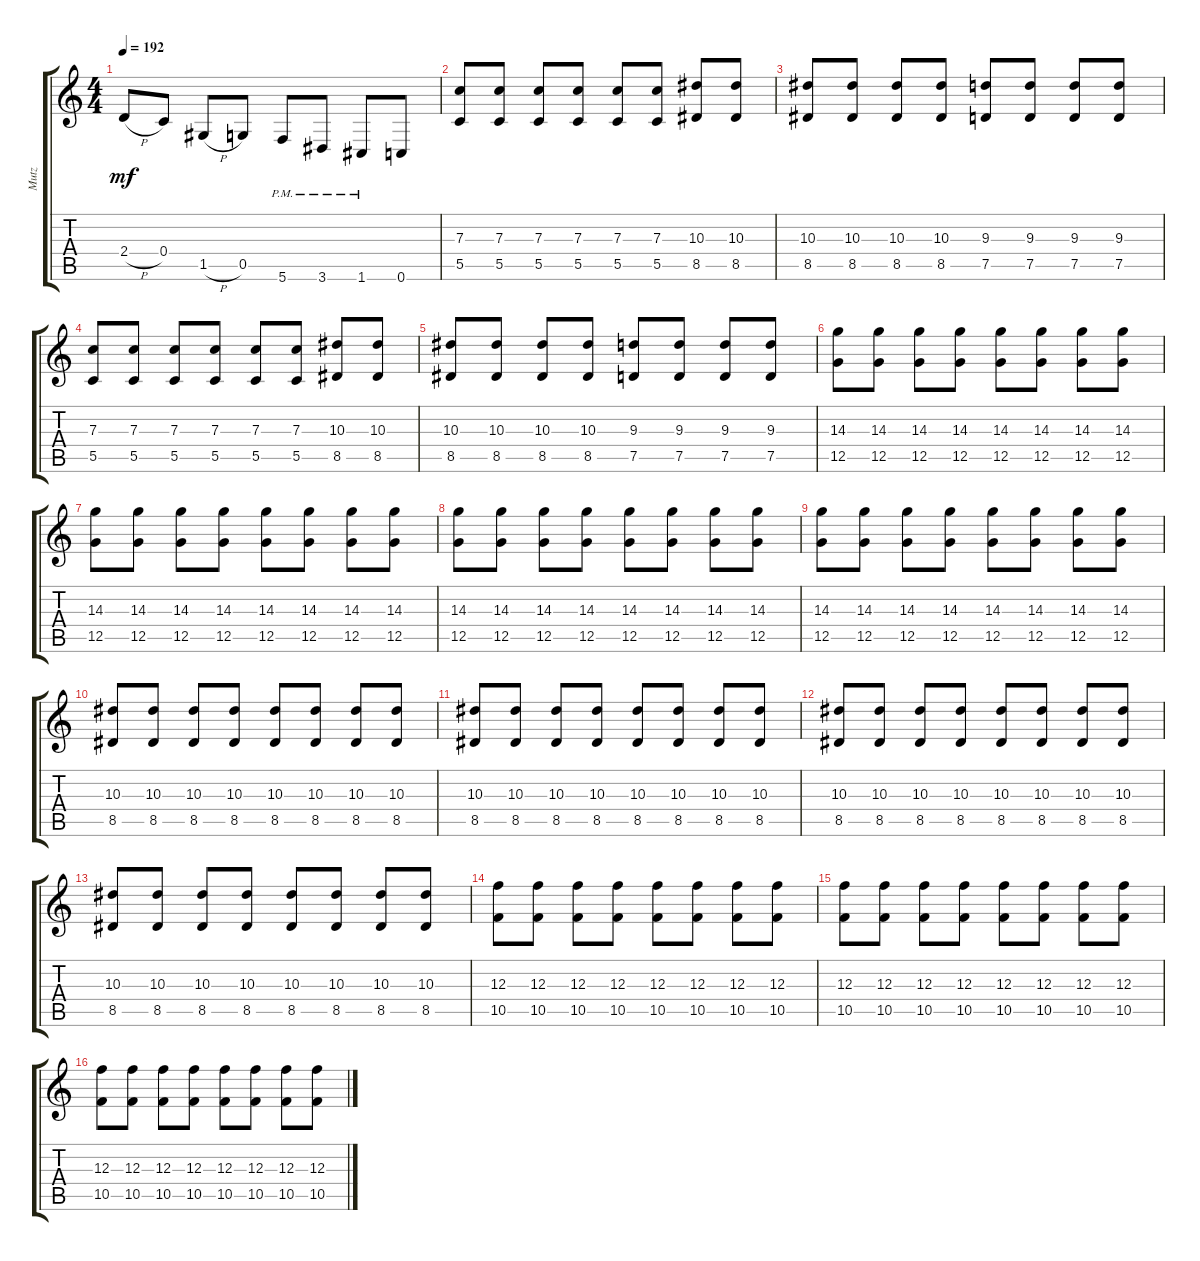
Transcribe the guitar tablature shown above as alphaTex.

\track ("Mutz" "Mutz") {instrument distortionguitar}
\staff {score tabs}
\tuning (D4 A3 F3 C3 G2 C2) {hide}
\ts (4 4)
\tempo 192
\clef g2
\ks c
2.4{h}.8{dy mf} 0.4.8 1.5{h}.8 0.5.8 5.6{pm}.8 3.6{pm}.8 1.6{pm}.8 0.6.8 |
(7.3 5.5).8 (7.3 5.5).8 (7.3 5.5).8 (7.3 5.5).8 (7.3 5.5).8 (7.3 5.5).8 (10.3 8.5).8 (10.3 8.5).8 |
(10.3 8.5).8 (10.3 8.5).8 (10.3 8.5).8 (10.3 8.5).8 (9.3 7.5).8 (9.3 7.5).8 (9.3 7.5).8 (9.3 7.5).8 |
(7.3 5.5).8 (7.3 5.5).8 (7.3 5.5).8 (7.3 5.5).8 (7.3 5.5).8 (7.3 5.5).8 (10.3 8.5).8 (10.3 8.5).8 |
(10.3 8.5).8 (10.3 8.5).8 (10.3 8.5).8 (10.3 8.5).8 (9.3 7.5).8 (9.3 7.5).8 (9.3 7.5).8 (9.3 7.5).8 |
(14.3 12.5).8 (14.3 12.5).8 (14.3 12.5).8 (14.3 12.5).8 (14.3 12.5).8 (14.3 12.5).8 (14.3 12.5).8 (14.3 12.5).8 |
(14.3 12.5).8 (14.3 12.5).8 (14.3 12.5).8 (14.3 12.5).8 (14.3 12.5).8 (14.3 12.5).8 (14.3 12.5).8 (14.3 12.5).8 |
(14.3 12.5).8 (14.3 12.5).8 (14.3 12.5).8 (14.3 12.5).8 (14.3 12.5).8 (14.3 12.5).8 (14.3 12.5).8 (14.3 12.5).8 |
(14.3 12.5).8 (14.3 12.5).8 (14.3 12.5).8 (14.3 12.5).8 (14.3 12.5).8 (14.3 12.5).8 (14.3 12.5).8 (14.3 12.5).8 |
(10.3 8.5).8 (10.3 8.5).8 (10.3 8.5).8 (10.3 8.5).8 (10.3 8.5).8 (10.3 8.5).8 (10.3 8.5).8 (10.3 8.5).8 |
(10.3 8.5).8 (10.3 8.5).8 (10.3 8.5).8 (10.3 8.5).8 (10.3 8.5).8 (10.3 8.5).8 (10.3 8.5).8 (10.3 8.5).8 |
(10.3 8.5).8 (10.3 8.5).8 (10.3 8.5).8 (10.3 8.5).8 (10.3 8.5).8 (10.3 8.5).8 (10.3 8.5).8 (10.3 8.5).8 |
(10.3 8.5).8 (10.3 8.5).8 (10.3 8.5).8 (10.3 8.5).8 (10.3 8.5).8 (10.3 8.5).8 (10.3 8.5).8 (10.3 8.5).8 |
(12.3 10.5).8 (12.3 10.5).8 (12.3 10.5).8 (12.3 10.5).8 (12.3 10.5).8 (12.3 10.5).8 (12.3 10.5).8 (12.3 10.5).8 |
(12.3 10.5).8 (12.3 10.5).8 (12.3 10.5).8 (12.3 10.5).8 (12.3 10.5).8 (12.3 10.5).8 (12.3 10.5).8 (12.3 10.5).8 |
(12.3 10.5).8 (12.3 10.5).8 (12.3 10.5).8 (12.3 10.5).8 (12.3 10.5).8 (12.3 10.5).8 (12.3 10.5).8 (12.3 10.5).8
